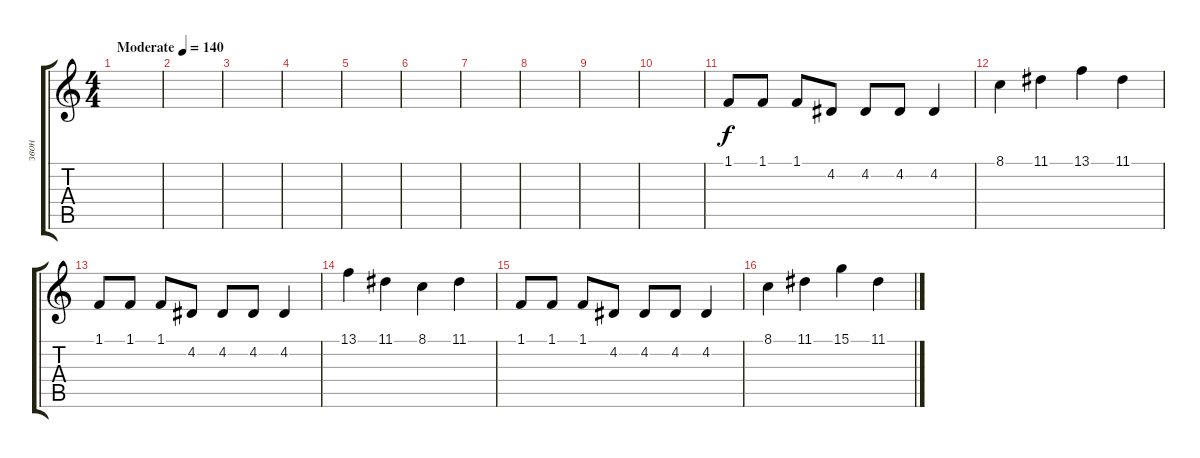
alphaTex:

\track ("звон" "звон") {instrument vibraphone}
\staff {score tabs}
\tuning (E4 B3 G3 D3 A2 E2) {hide}
\ts (4 4)
\tempo (140 "Moderate")
\clef g2
\ks c
|
|
|
|
|
|
|
|
|
|
1.1.8 1.1.8 1.1.8 4.2.8 4.2.8 4.2.8 4.2.4 |
8.1.4 11.1.4 13.1.4 11.1.4 |
1.1.8 1.1.8 1.1.8 4.2.8 4.2.8 4.2.8 4.2.4 |
13.1.4 11.1.4 8.1.4 11.1.4 |
1.1.8 1.1.8 1.1.8 4.2.8 4.2.8 4.2.8 4.2.4 |
8.1.4 11.1.4 15.1.4 11.1.4
